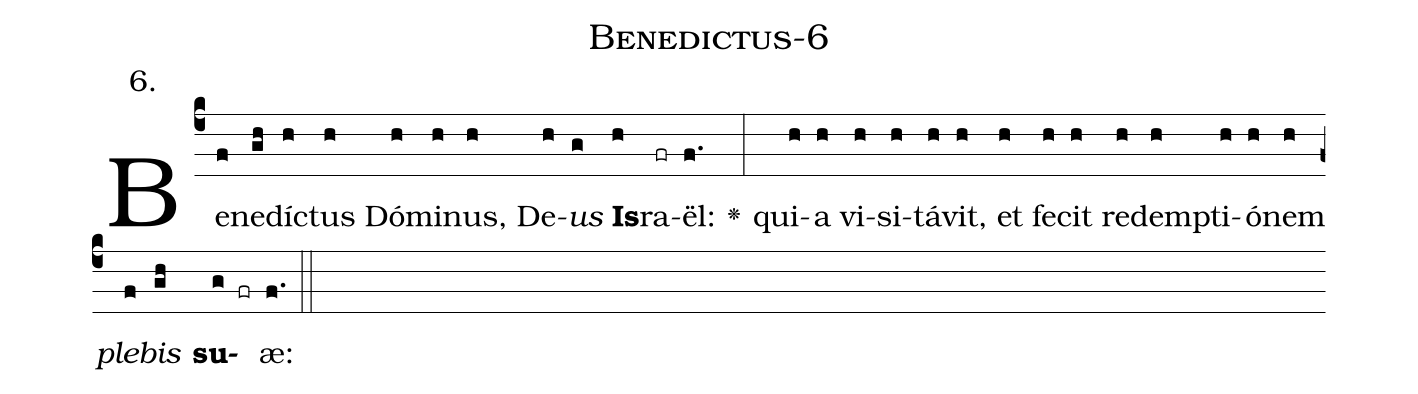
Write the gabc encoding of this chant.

name: Benedictus-6;
annotation: 6.;
%%
(c4)Be(f)ne(gh)dí(h)ctus(h) Dó(h)mi(h)nus,(h) De(h)<i>us</i>(g) <b>Is</b>(h)ra(fr)ël:(f.) <v>\greheightstar</v>(:) qui(h)a(h) vi(h)si(h)tá(h)vit,(h) et(h) fe(h)cit(h) re(h)dem(h)pti(h)ó(h)nem(h) <i>ple</i>(f)<i>bis</i>(gh) <b>su</b>(g fr)æ:(f.) (::)


%E(h) u(h) o(f) u(gh) a(g) e.(f.) (::)
